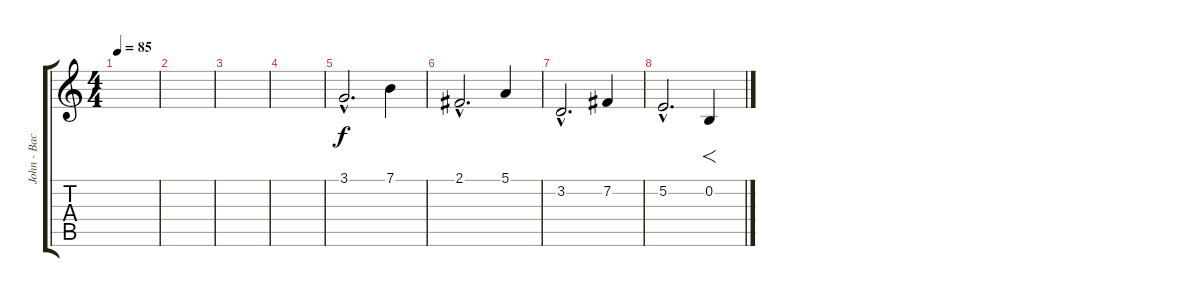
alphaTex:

\track ("John - Backing vocals" "John - Bac") {instrument choiraahs}
\staff {score tabs}
\tuning (E4 B3 G3 D3 A2 E2) {hide}
\ts (4 4)
\tempo 85
\clef g2
\ks c
|
|
|
|
3.1{hac}.2{d} 7.1.4 |
2.1{hac}.2{d} 5.1.4 |
3.2{hac}.2{d} 7.2.4 |
5.2{hac}.2{d} 0.2.4{f}
